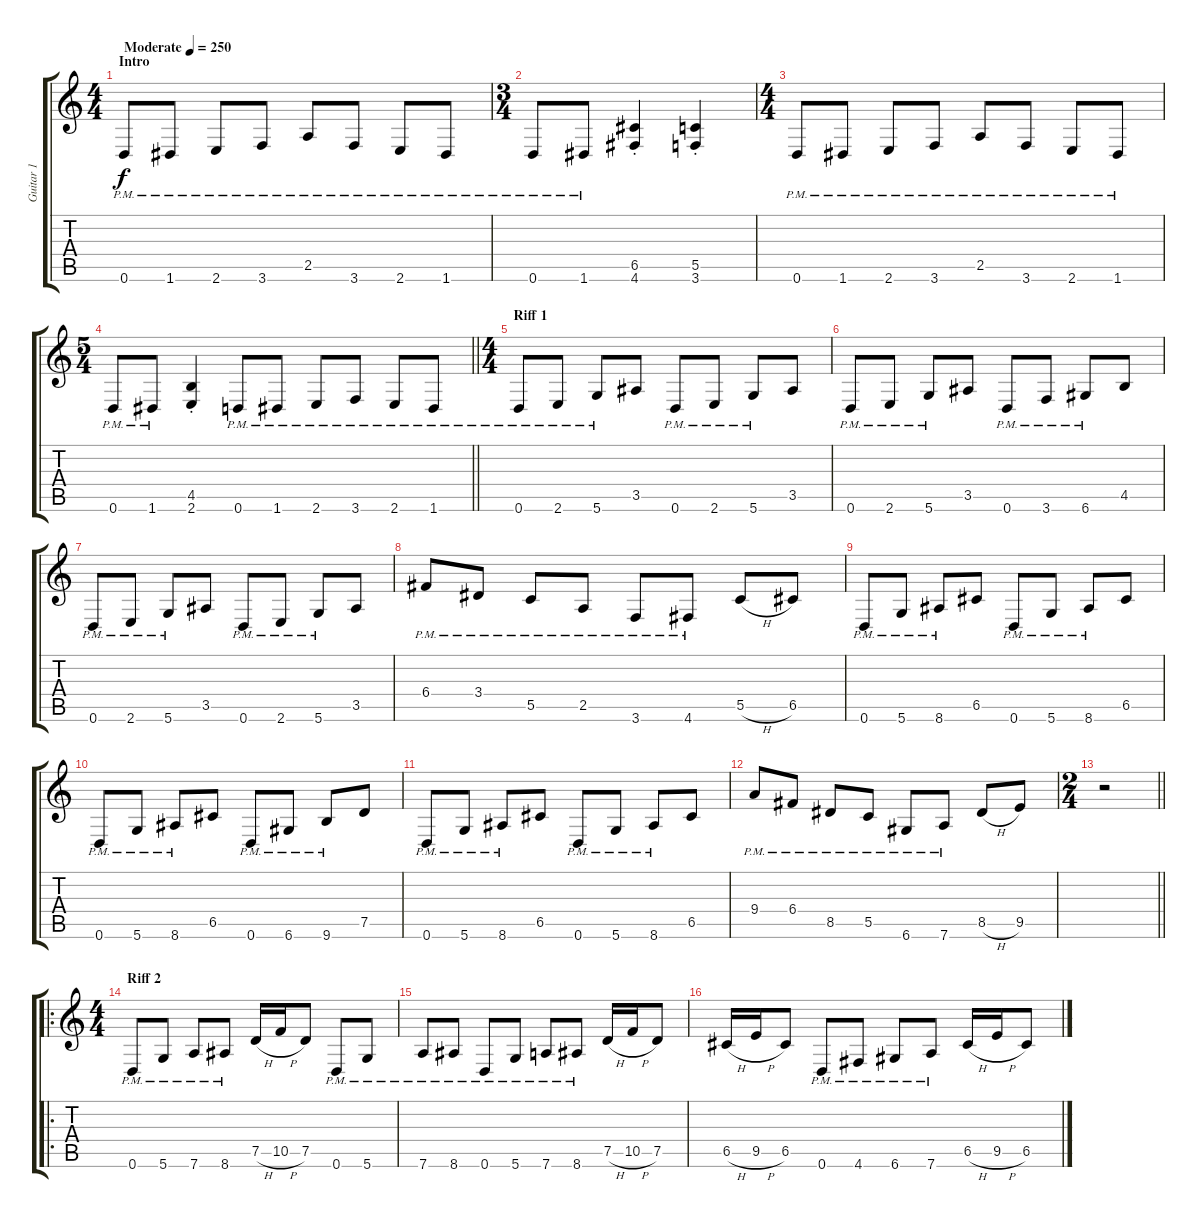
\track ("Guitar 1" "Guitar 1") {instrument distortionguitar}
\staff {score tabs}
\tuning (D4 A3 F3 C3 G2 D2) {hide}
\ts (4 4)
\section ("" "Intro")
\tempo (250 "Moderate")
\clef g2
\ks c
0.6{pm}.8{dy f instrument distortionguitar} 1.6{pm}.8 2.6{pm}.8 3.6{pm}.8 2.5{pm}.8 3.6{pm}.8 2.6{pm}.8 1.6{pm}.8 |
\ts (3 4)
0.6{pm}.8 1.6{pm}.8 (6.5{st} 4.6{st}).4 (5.5{st} 3.6{st}).4 |
\ts (4 4)
0.6{pm}.8 1.6{pm}.8 2.6{pm}.8 3.6{pm}.8 2.5{pm}.8 3.6{pm}.8 2.6{pm}.8 1.6{pm}.8 |
\ts (5 4)
\barLineRight lightlight
0.6{pm}.8 1.6{pm}.8 (4.5{st} 2.6{st}).4 0.6{pm}.8 1.6{pm}.8 2.6{pm}.8 3.6{pm}.8 2.6{pm}.8 1.6{pm}.8 |
\ts (4 4)
\section ("" "Riff 1")
0.6{pm}.8 2.6{pm}.8 5.6{pm}.8 3.5.8 0.6{pm}.8 2.6{pm}.8 5.6{pm}.8 3.5.8 |
0.6{pm}.8 2.6{pm}.8 5.6{pm}.8 3.5.8 0.6{pm}.8 3.6{pm}.8 6.6{pm}.8 4.5.8 |
0.6{pm}.8 2.6{pm}.8 5.6{pm}.8 3.5.8 0.6{pm}.8 2.6{pm}.8 5.6{pm}.8 3.5.8 |
6.4{pm}.8 3.4{pm}.8 5.5{pm}.8 2.5{pm}.8 3.6{pm}.8 4.6{pm}.8 5.5{h}.8 6.5.8 |
0.6{pm}.8 5.6{pm}.8 8.6{pm}.8 6.5.8 0.6{pm}.8 5.6{pm}.8 8.6{pm}.8 6.5.8 |
0.6{pm}.8 5.6{pm}.8 8.6{pm}.8 6.5.8 0.6{pm}.8 6.6{pm}.8 9.6{pm}.8 7.5.8 |
0.6{pm}.8 5.6{pm}.8 8.6{pm}.8 6.5.8 0.6{pm}.8 5.6{pm}.8 8.6{pm}.8 6.5.8 |
9.4{pm}.8 6.4{pm}.8 8.5{pm}.8 5.5{pm}.8 6.6{pm}.8 7.6{pm}.8 8.5{h}.8 9.5.8 |
\ts (2 4)
\barLineRight lightlight
r.2 |
\ro
\ts (4 4)
\section ("" "Riff 2")
0.6{pm}.8 5.6{pm}.8 7.6{pm}.8 8.6{pm}.8 7.5{h}.16 10.5{h}.16 7.5.8 0.6{pm}.8 5.6{pm}.8 |
7.6{pm}.8 8.6{pm}.8 0.6{pm}.8 5.6{pm}.8 7.6{pm}.8 8.6{pm}.8 7.5{h}.16 10.5{h}.16 7.5.8 |
6.5{h}.16 9.5{h}.16 6.5.8 0.6{pm}.8 4.6{pm}.8 6.6{pm}.8 7.6{pm}.8 6.5{h}.16 9.5{h}.16 6.5.8
